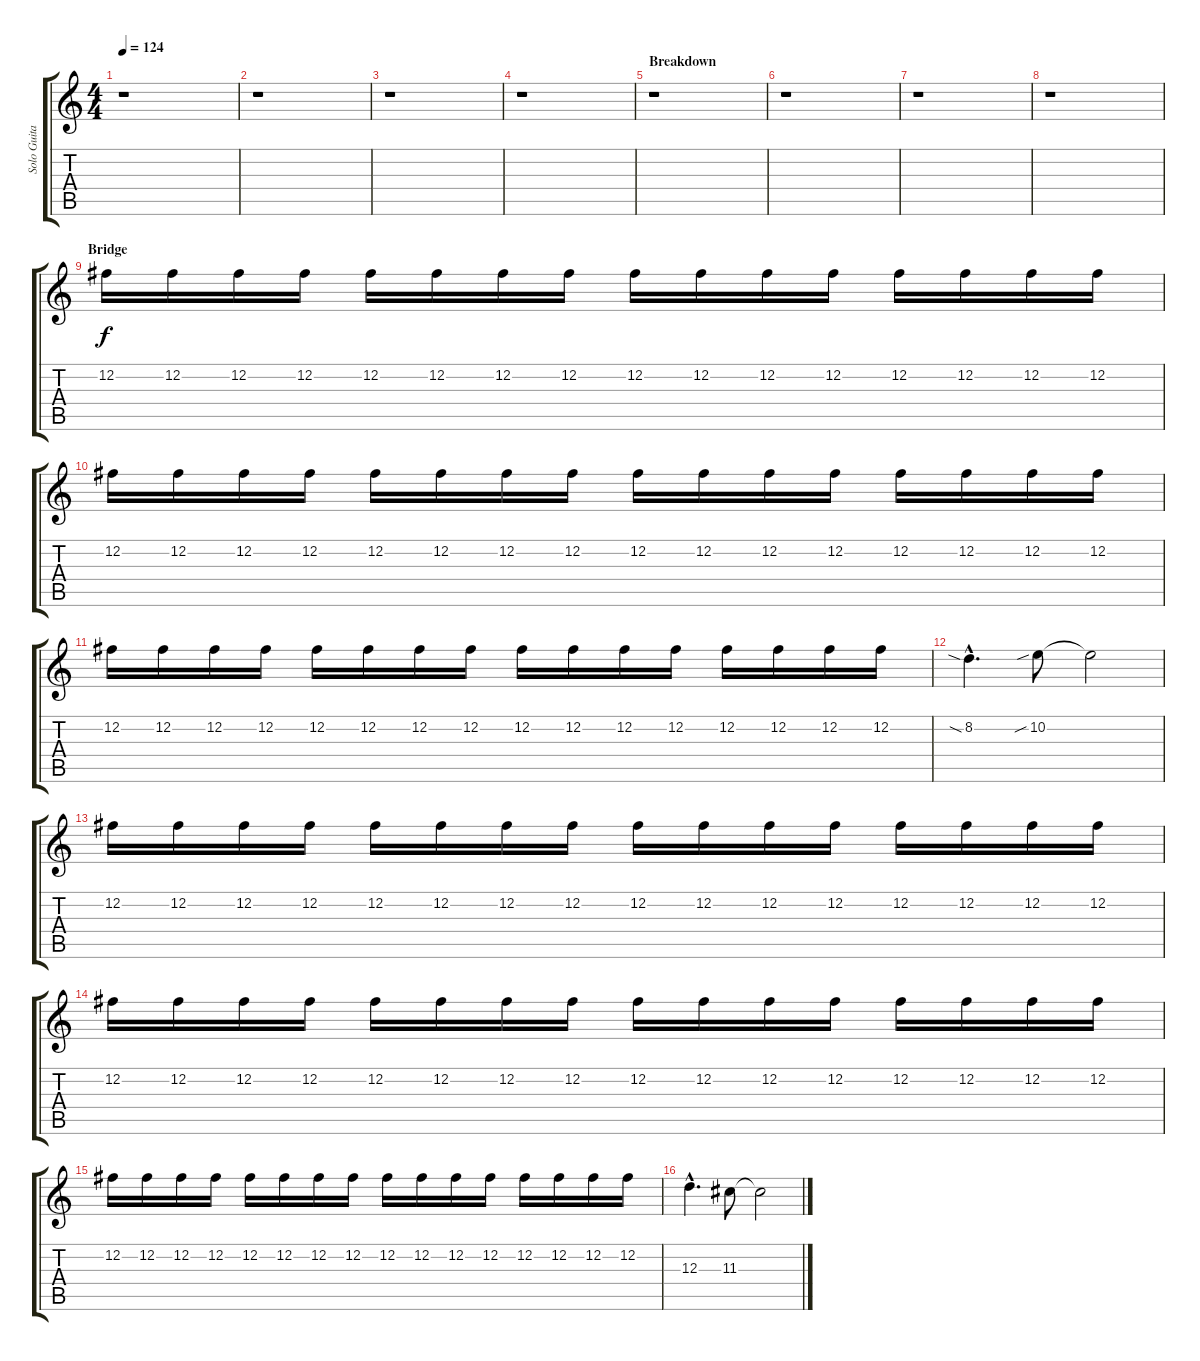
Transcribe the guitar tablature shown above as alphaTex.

\track ("Solo Guitar" "Solo Guita") {instrument overdrivenguitar}
\staff {score tabs}
\tuning (B3 Gb3 D3 A2 E2 B1) {hide}
\ts (4 4)
\tempo 124
\clef g2
\ks c
r.1{dy f} |
r.1 |
r.1 |
r.1 |
\section ("" "Breakdown")
r.1 |
r.1 |
r.1 |
r.1 |
\section ("" "Bridge")
12.2.16 12.2.16 12.2.16 12.2.16 12.2.16 12.2.16 12.2.16 12.2.16 12.2.16 12.2.16 12.2.16 12.2.16 12.2.16 12.2.16 12.2.16 12.2.16 |
12.2.16 12.2.16 12.2.16 12.2.16 12.2.16 12.2.16 12.2.16 12.2.16 12.2.16 12.2.16 12.2.16 12.2.16 12.2.16 12.2.16 12.2.16 12.2.16 |
12.2.16 12.2.16 12.2.16 12.2.16 12.2.16 12.2.16 12.2.16 12.2.16 12.2.16 12.2.16 12.2.16 12.2.16 12.2.16 12.2.16 12.2.16 12.2.16 |
8.2{sia hac}.4{d} 10.2{sib}.8 10.2{t}.2 |
12.2.16 12.2.16 12.2.16 12.2.16 12.2.16 12.2.16 12.2.16 12.2.16 12.2.16 12.2.16 12.2.16 12.2.16 12.2.16 12.2.16 12.2.16 12.2.16 |
12.2.16 12.2.16 12.2.16 12.2.16 12.2.16 12.2.16 12.2.16 12.2.16 12.2.16 12.2.16 12.2.16 12.2.16 12.2.16 12.2.16 12.2.16 12.2.16 |
12.2.16 12.2.16 12.2.16 12.2.16 12.2.16 12.2.16 12.2.16 12.2.16 12.2.16 12.2.16 12.2.16 12.2.16 12.2.16 12.2.16 12.2.16 12.2.16 |
12.3{hac}.4{d} 11.3.8 11.3{t}.2
